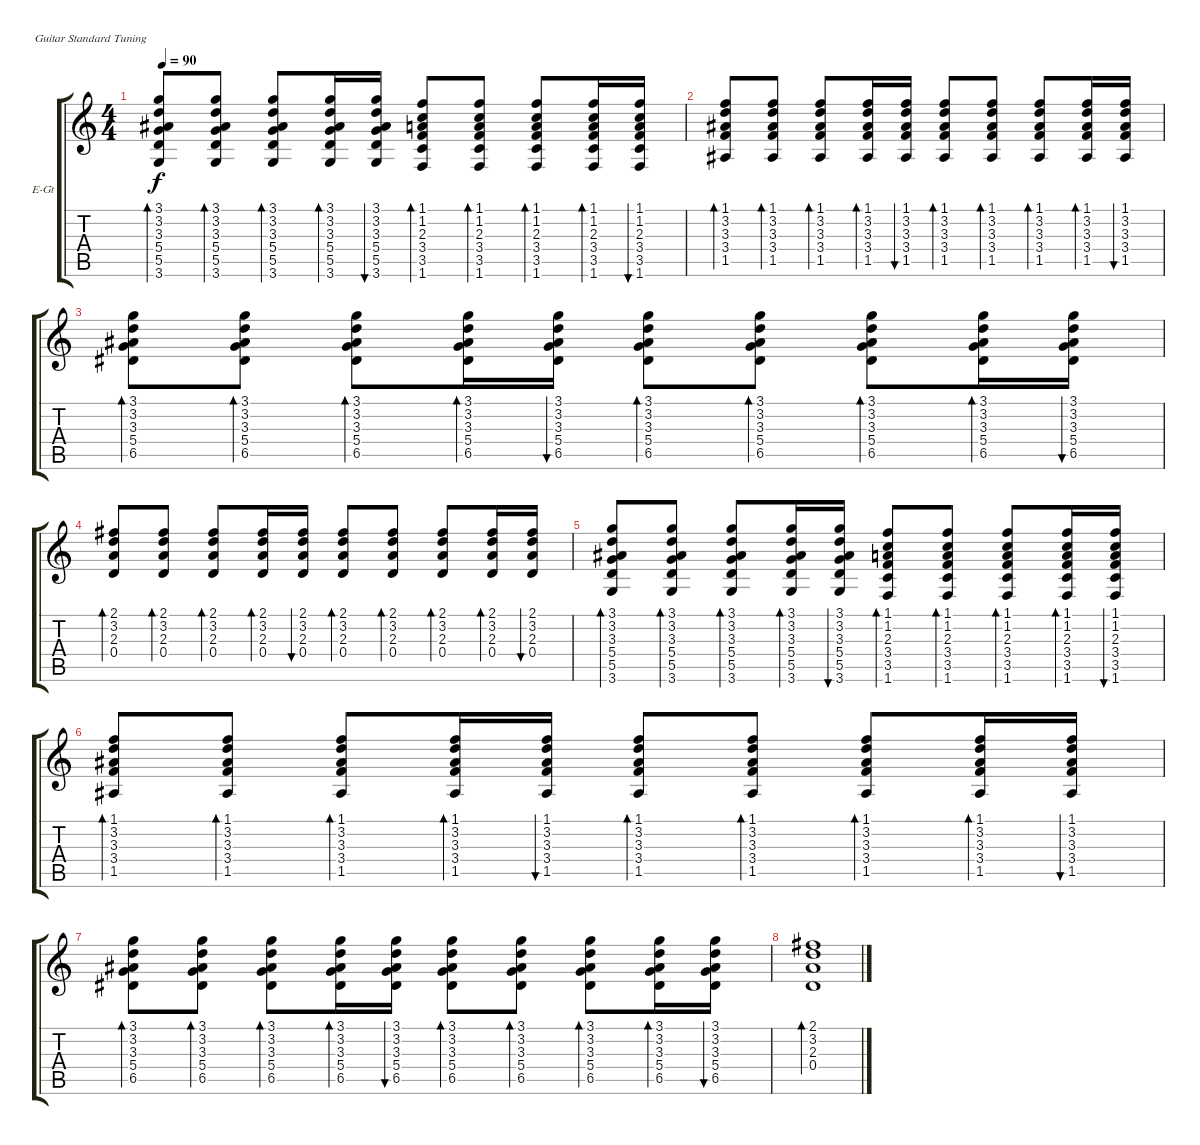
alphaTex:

\defaultSystemsLayout 4
\bracketExtendMode groupsimilarinstruments
\firstSystemTrackNameOrientation horizontal
\otherSystemsTrackNameOrientation horizontal
\track ("Electric Guitar" "E-Gt") {instrument electricguitarclean}
\staff {score tabs}
\tuning (E4 B3 G3 D3 A2 E2)
\ts (4 4)
\tempo 90
\clef g2
\ks c
(3.1 3.2 3.3 5.4 5.5 3.6).8{bd 60 dy f} (3.1 3.2 3.3 5.4 5.5 3.6).8{bd 60} (3.1 3.2 3.3 5.4 5.5 3.6).8{bd 60} (3.1 3.2 3.3 5.4 5.5 3.6).16{bd 60} (3.1 3.2 3.3 5.4 5.5 3.6).16{bu 60} (1.1 1.2 2.3 3.4 3.5 1.6).8{bd 60} (1.1 1.2 2.3 3.4 3.5 1.6).8{bd 60} (1.1 1.2 2.3 3.4 3.5 1.6).8{bd 60} (1.1 1.2 2.3 3.4 3.5 1.6).16{bd 60} (1.1 1.2 2.3 3.4 3.5 1.6).16{bu 60} |
(1.1 3.2 3.3 3.4 1.5).8{bd 60} (1.1 3.2 3.3 3.4 1.5).8{bd 60} (1.1 3.2 3.3 3.4 1.5).8{bd 60} (1.1 3.2 3.3 3.4 1.5).16{bd 60} (1.1 3.2 3.3 3.4 1.5).16{bu 60} (1.1 3.2 3.3 3.4 1.5).8{bd 60} (1.1 3.2 3.3 3.4 1.5).8{bd 60} (1.1 3.2 3.3 3.4 1.5).8{bd 60} (1.1 3.2 3.3 3.4 1.5).16{bd 60} (1.1 3.2 3.3 3.4 1.5).16{bu 60} |
(3.1 3.2 3.3 5.4 6.5).8{bd 60} (3.1 3.2 3.3 5.4 6.5).8{bd 60} (3.1 3.2 3.3 5.4 6.5).8{bd 60} (3.1 3.2 3.3 5.4 6.5).16{bd 60} (3.1 3.2 3.3 5.4 6.5).16{bu 60} (3.1 3.2 3.3 5.4 6.5).8{bd 60} (3.1 3.2 3.3 5.4 6.5).8{bd 60} (3.1 3.2 3.3 5.4 6.5).8{bd 60} (3.1 3.2 3.3 5.4 6.5).16{bd 60} (3.1 3.2 3.3 5.4 6.5).16{bu 60} |
(2.1 3.2 2.3 0.4).8{bd 60} (2.1 3.2 2.3 0.4).8{bd 60} (2.1 3.2 2.3 0.4).8{bd 60} (2.1 3.2 2.3 0.4).16{bd 60} (2.1 3.2 2.3 0.4).16{bu 60} (2.1 3.2 2.3 0.4).8{bd 60} (2.1 3.2 2.3 0.4).8{bd 60} (2.1 3.2 2.3 0.4).8{bd 60} (2.1 3.2 2.3 0.4).16{bd 60} (2.1 3.2 2.3 0.4).16{bu 60} |
(3.1 3.2 3.3 5.4 5.5 3.6).8{bd 60} (3.1 3.2 3.3 5.4 5.5 3.6).8{bd 60} (3.1 3.2 3.3 5.4 5.5 3.6).8{bd 60} (3.1 3.2 3.3 5.4 5.5 3.6).16{bd 60} (3.1 3.2 3.3 5.4 5.5 3.6).16{bu 60} (1.1 1.2 2.3 3.4 3.5 1.6).8{bd 60} (1.1 1.2 2.3 3.4 3.5 1.6).8{bd 60} (1.1 1.2 2.3 3.4 3.5 1.6).8{bd 60} (1.1 1.2 2.3 3.4 3.5 1.6).16{bd 60} (1.1 1.2 2.3 3.4 3.5 1.6).16{bu 60} |
(1.1 3.2 3.3 3.4 1.5).8{bd 60} (1.1 3.2 3.3 3.4 1.5).8{bd 60} (1.1 3.2 3.3 3.4 1.5).8{bd 60} (1.1 3.2 3.3 3.4 1.5).16{bd 60} (1.1 3.2 3.3 3.4 1.5).16{bu 60} (1.1 3.2 3.3 3.4 1.5).8{bd 60} (1.1 3.2 3.3 3.4 1.5).8{bd 60} (1.1 3.2 3.3 3.4 1.5).8{bd 60} (1.1 3.2 3.3 3.4 1.5).16{bd 60} (1.1 3.2 3.3 3.4 1.5).16{bu 60} |
(3.1 3.2 3.3 5.4 6.5).8{bd 60} (3.1 3.2 3.3 5.4 6.5).8{bd 60} (3.1 3.2 3.3 5.4 6.5).8{bd 60} (3.1 3.2 3.3 5.4 6.5).16{bd 60} (3.1 3.2 3.3 5.4 6.5).16{bu 60} (3.1 3.2 3.3 5.4 6.5).8{bd 60} (3.1 3.2 3.3 5.4 6.5).8{bd 60} (3.1 3.2 3.3 5.4 6.5).8{bd 60} (3.1 3.2 3.3 5.4 6.5).16{bd 60} (3.1 3.2 3.3 5.4 6.5).16{bu 60} |
(2.1 3.2 2.3 0.4).1{bd 60}
